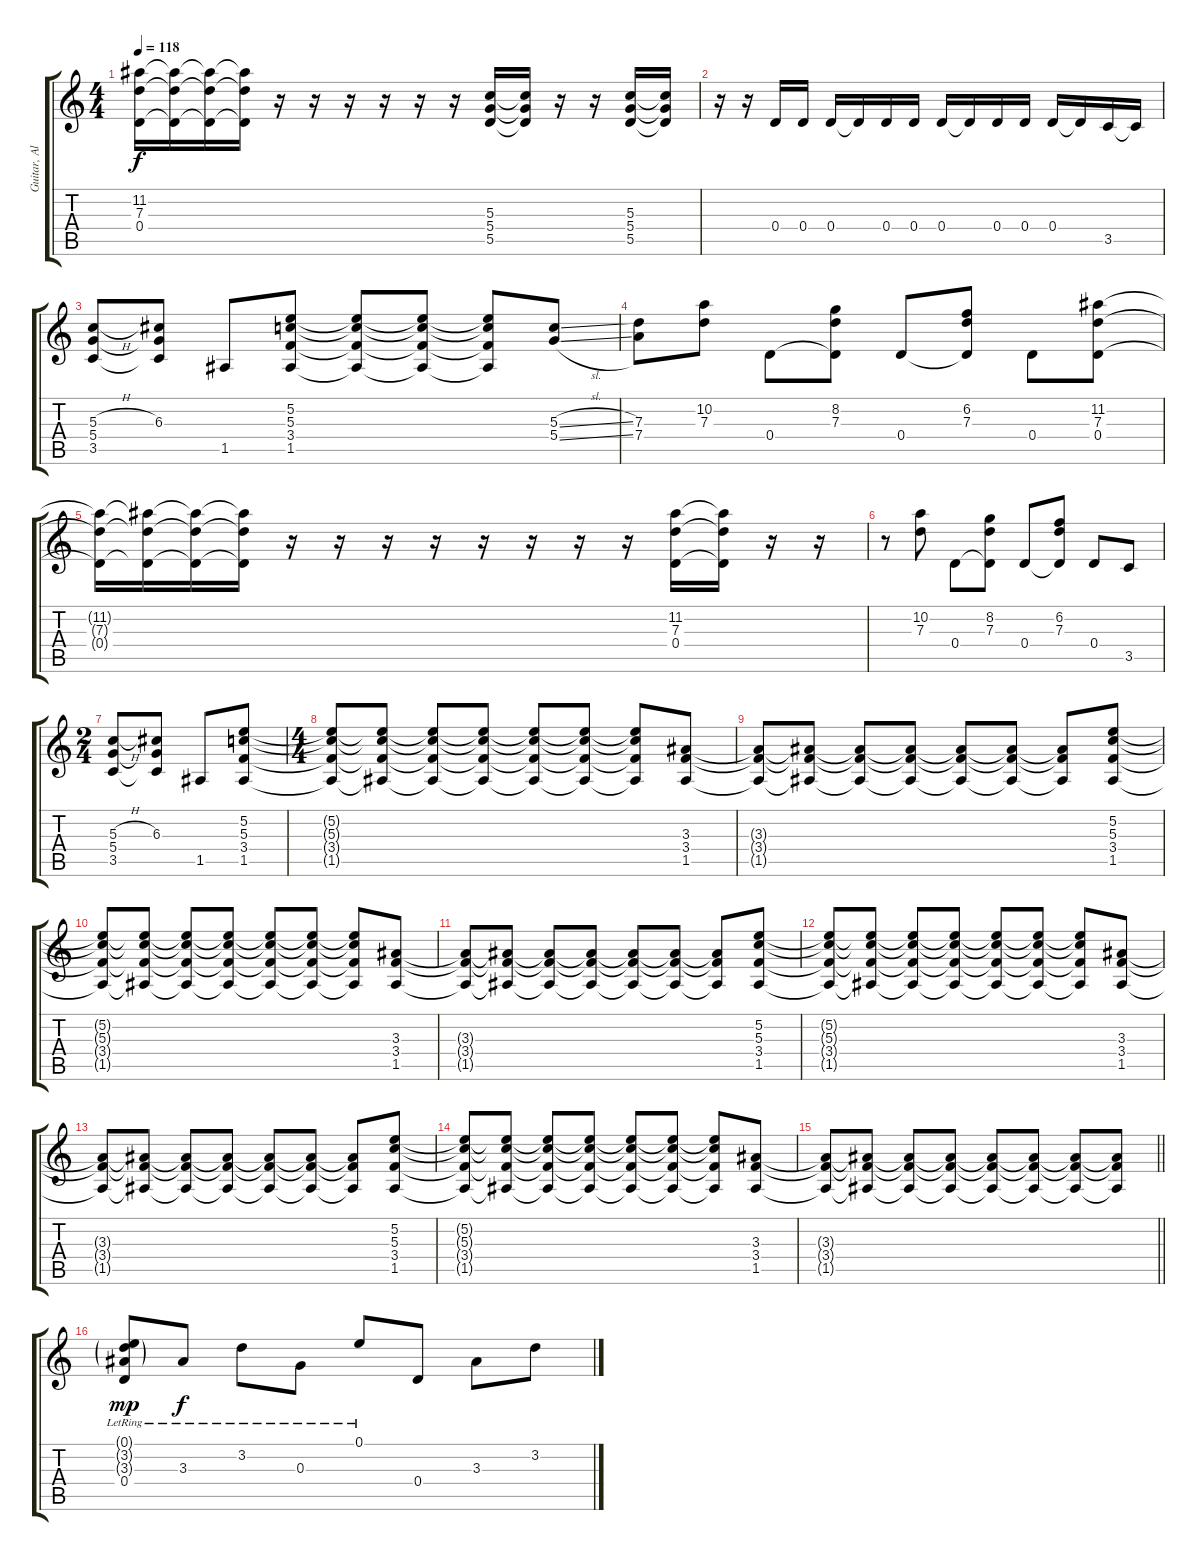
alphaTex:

\track ("Guitar, Allan" "Guitar, Al") {instrument overdrivenguitar}
\staff {score tabs}
\tuning (E4 B3 G3 D3 A2 E2) {hide}
\ts (4 4)
\tempo 118
\clef g2
\ks c
(11.2{t} 7.3{t} 0.4{t}).16{dy f} (11.2{t} 7.3{t} 0.4{t}).16 (11.2{t} 7.3{t} 0.4{t}).16 (11.2{t} 7.3{t} 0.4{t}).16 r.16 r.16 r.16 r.16 r.16 r.16 (5.3 5.4 5.5).16 (5.3{t} 5.4{t} 5.5{t}).16 r.16 r.16 (5.3 5.4 5.5).16 (5.3{t} 5.4{t} 5.5{t}).16 |
r.16 r.16 0.4.16 0.4.16 0.4.16 0.4{t}.16 0.4.16 0.4.16 0.4.16 0.4{t}.16 0.4.16 0.4.16 0.4.16 0.4{t}.16 3.5.16 3.5{t}.16 |
(5.3{h} 5.4 3.5).8 (6.3 5.4{t} 3.5{t}).8 1.5.8 (5.2 5.3 3.4 1.5).8 (5.2{t} 5.3{t} 3.4{t} 1.5{t}).8 (5.2{t} 5.3{t} 3.4{t} 1.5{t}).8 (5.2{t} 5.3{t} 3.4{t} 1.5{t}).8 (5.3{sl} 5.4{sl}).8 |
(7.3 7.4).8 (10.2 7.3).8 0.4.8 (8.2 7.3 0.4{t}).8 0.4.8 (6.2 7.3 0.4{t}).8 0.4.8 (11.2 7.3 0.4).8 |
(11.2{t} 7.3{t} 0.4{t}).16 (11.2{t} 7.3{t} 0.4{t}).16 (11.2{t} 7.3{t} 0.4{t}).16 (11.2{t} 7.3{t} 0.4{t}).16 r.16 r.16 r.16 r.16 r.16 r.16 r.16 r.16 (11.2 7.3 0.4).16 (11.2{t} 7.3{t} 0.4{t}).16 r.16 r.16 |
r.8 (10.2 7.3).8 0.4.8 (8.2 7.3 0.4{t}).8 0.4.8 (6.2 7.3 0.4{t}).8 0.4.8 3.5.8 |
\ts (2 4)
(5.3{h} 5.4 3.5).8 (6.3 5.4{t} 3.5{t}).8 1.5.8 (5.2 5.3 3.4 1.5).8 |
\ts (4 4)
(5.2{t} 5.3{t} 3.4{t} 1.5{t}).8 (5.2{t} 5.3{t} 3.4{t} 1.5{t}).8 (5.2{t} 5.3{t} 3.4{t} 1.5{t}).8 (5.2{t} 5.3{t} 3.4{t} 1.5{t}).8 (5.2{t} 5.3{t} 3.4{t} 1.5{t}).8 (5.2{t} 5.3{t} 3.4{t} 1.5{t}).8 (5.2{t} 5.3{t} 3.4{t} 1.5{t}).8 (3.3 3.4 1.5).8 |
(3.3{t} 3.4{t} 1.5{t}).8 (3.3{t} 3.4{t} 1.5{t}).8 (3.3{t} 3.4{t} 1.5{t}).8 (3.3{t} 3.4{t} 1.5{t}).8 (3.3{t} 3.4{t} 1.5{t}).8 (3.3{t} 3.4{t} 1.5{t}).8 (3.3{t} 3.4{t} 1.5{t}).8 (5.2 5.3 3.4 1.5).8 |
(5.2{t} 5.3{t} 3.4{t} 1.5{t}).8 (5.2{t} 5.3{t} 3.4{t} 1.5{t}).8 (5.2{t} 5.3{t} 3.4{t} 1.5{t}).8 (5.2{t} 5.3{t} 3.4{t} 1.5{t}).8 (5.2{t} 5.3{t} 3.4{t} 1.5{t}).8 (5.2{t} 5.3{t} 3.4{t} 1.5{t}).8 (5.2{t} 5.3{t} 3.4{t} 1.5{t}).8 (3.3 3.4 1.5).8 |
(3.3{t} 3.4{t} 1.5{t}).8 (3.3{t} 3.4{t} 1.5{t}).8 (3.3{t} 3.4{t} 1.5{t}).8 (3.3{t} 3.4{t} 1.5{t}).8 (3.3{t} 3.4{t} 1.5{t}).8 (3.3{t} 3.4{t} 1.5{t}).8 (3.3{t} 3.4{t} 1.5{t}).8 (5.2 5.3 3.4 1.5).8 |
(5.2{t} 5.3{t} 3.4{t} 1.5{t}).8 (5.2{t} 5.3{t} 3.4{t} 1.5{t}).8 (5.2{t} 5.3{t} 3.4{t} 1.5{t}).8 (5.2{t} 5.3{t} 3.4{t} 1.5{t}).8 (5.2{t} 5.3{t} 3.4{t} 1.5{t}).8 (5.2{t} 5.3{t} 3.4{t} 1.5{t}).8 (5.2{t} 5.3{t} 3.4{t} 1.5{t}).8 (3.3 3.4 1.5).8 |
(3.3{t} 3.4{t} 1.5{t}).8 (3.3{t} 3.4{t} 1.5{t}).8 (3.3{t} 3.4{t} 1.5{t}).8 (3.3{t} 3.4{t} 1.5{t}).8 (3.3{t} 3.4{t} 1.5{t}).8 (3.3{t} 3.4{t} 1.5{t}).8 (3.3{t} 3.4{t} 1.5{t}).8 (5.2 5.3 3.4 1.5).8 |
(5.2{t} 5.3{t} 3.4{t} 1.5{t}).8 (5.2{t} 5.3{t} 3.4{t} 1.5{t}).8 (5.2{t} 5.3{t} 3.4{t} 1.5{t}).8 (5.2{t} 5.3{t} 3.4{t} 1.5{t}).8 (5.2{t} 5.3{t} 3.4{t} 1.5{t}).8 (5.2{t} 5.3{t} 3.4{t} 1.5{t}).8 (5.2{t} 5.3{t} 3.4{t} 1.5{t}).8 (3.3 3.4 1.5).8 |
\barLineRight lightlight
(3.3{t} 3.4{t} 1.5{t}).8 (3.3{t} 3.4{t} 1.5{t}).8 (3.3{t} 3.4{t} 1.5{t}).8 (3.3{t} 3.4{t} 1.5{t}).8 (3.3{t} 3.4{t} 1.5{t}).8 (3.3{t} 3.4{t} 1.5{t}).8 (3.3{t} 3.4{t} 1.5{t}).8 (3.3{t} 3.4{t} 1.5{t}).8 |
(0.1{g lr} 3.2{g lr} 3.3{g lr} 0.4{lr}).8{dy mp} 3.3{lr}.8{dy f} 3.2{lr}.8 0.3{lr}.8 0.1{lr}.8 0.4.8 3.3.8 3.2.8
